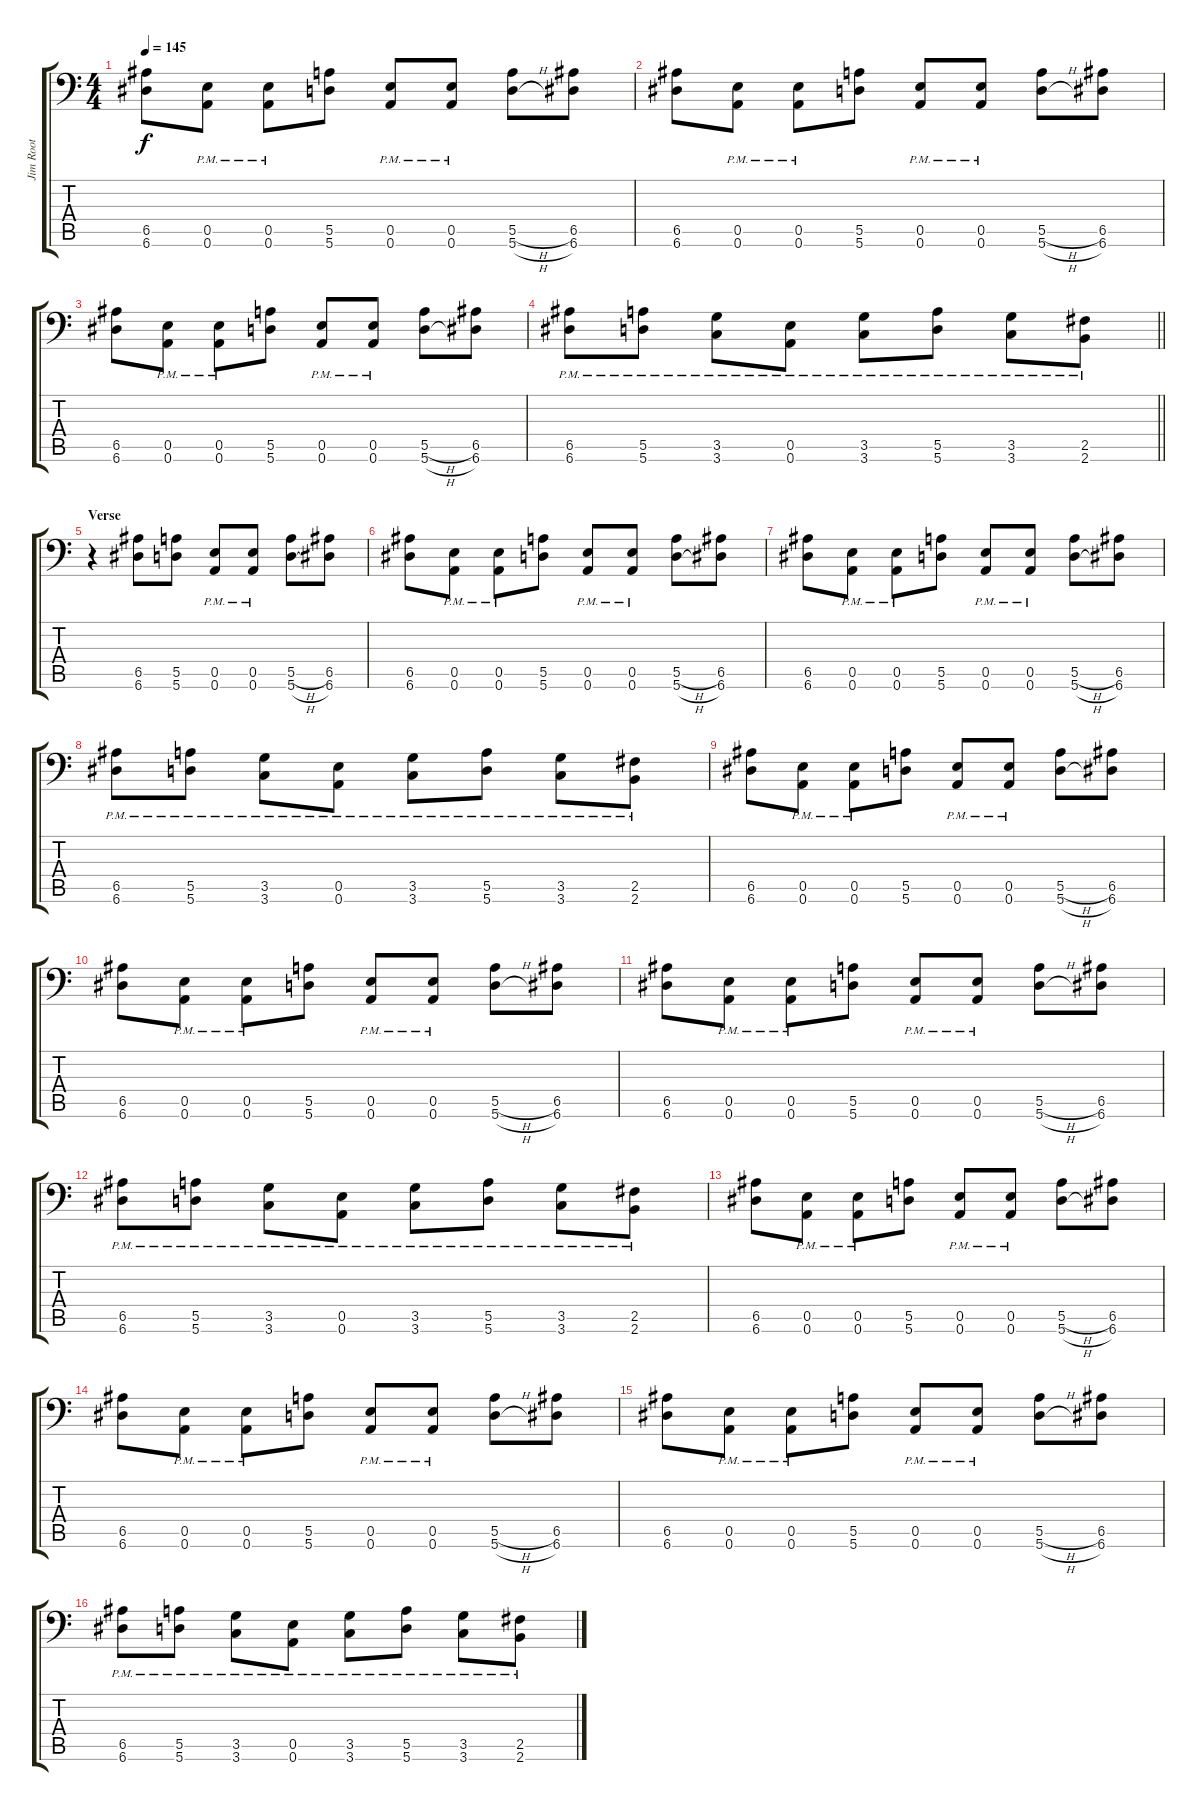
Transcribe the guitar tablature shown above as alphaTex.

\track ("Jim Root" "Jim Root") {instrument distortionguitar}
\staff {score tabs}
\tuning (B3 Gb3 D3 A2 E2 A1) {hide}
\ts (4 4)
\tempo 145
\clef f4
\ks c
(6.5 6.6).8{dy f} (0.5{pm} 0.6{pm}).8 (0.5{pm} 0.6{pm}).8 (5.5 5.6).8 (0.5{pm} 0.6{pm}).8 (0.5{pm} 0.6{pm}).8 (5.5{h} 5.6{h}).8 (6.5 6.6).8 |
(6.5 6.6).8 (0.5{pm} 0.6{pm}).8 (0.5{pm} 0.6{pm}).8 (5.5 5.6).8 (0.5{pm} 0.6{pm}).8 (0.5{pm} 0.6{pm}).8 (5.5{h} 5.6{h}).8 (6.5 6.6).8 |
(6.5 6.6).8 (0.5{pm} 0.6{pm}).8 (0.5{pm} 0.6{pm}).8 (5.5 5.6).8 (0.5{pm} 0.6{pm}).8 (0.5{pm} 0.6{pm}).8 (5.5{h} 5.6{h}).8 (6.5 6.6).8 |
\barLineRight lightlight
(6.5{pm} 6.6{pm}).8 (5.5{pm} 5.6{pm}).8 (3.5{pm} 3.6{pm}).8 (0.5{pm} 0.6{pm}).8 (3.5{pm} 3.6{pm}).8 (5.5{pm} 5.6{pm}).8 (3.5{pm} 3.6{pm}).8 (2.5{pm} 2.6{pm}).8 |
\section ("" "Verse")
r.4 (6.5 6.6).8 (5.5 5.6).8 (0.5{pm} 0.6{pm}).8 (0.5{pm} 0.6{pm}).8 (5.5{h} 5.6{h}).8 (6.5 6.6).8 |
(6.5 6.6).8 (0.5{pm} 0.6{pm}).8 (0.5{pm} 0.6{pm}).8 (5.5 5.6).8 (0.5{pm} 0.6{pm}).8 (0.5{pm} 0.6{pm}).8 (5.5{h} 5.6{h}).8 (6.5 6.6).8 |
(6.5 6.6).8 (0.5{pm} 0.6{pm}).8 (0.5{pm} 0.6{pm}).8 (5.5 5.6).8 (0.5{pm} 0.6{pm}).8 (0.5{pm} 0.6{pm}).8 (5.5{h} 5.6{h}).8 (6.5 6.6).8 |
(6.5{pm} 6.6{pm}).8 (5.5{pm} 5.6{pm}).8 (3.5{pm} 3.6{pm}).8 (0.5{pm} 0.6{pm}).8 (3.5{pm} 3.6{pm}).8 (5.5{pm} 5.6{pm}).8 (3.5{pm} 3.6{pm}).8 (2.5{pm} 2.6{pm}).8 |
(6.5 6.6).8 (0.5{pm} 0.6{pm}).8 (0.5{pm} 0.6{pm}).8 (5.5 5.6).8 (0.5{pm} 0.6{pm}).8 (0.5{pm} 0.6{pm}).8 (5.5{h} 5.6{h}).8 (6.5 6.6).8 |
(6.5 6.6).8 (0.5{pm} 0.6{pm}).8 (0.5{pm} 0.6{pm}).8 (5.5 5.6).8 (0.5{pm} 0.6{pm}).8 (0.5{pm} 0.6{pm}).8 (5.5{h} 5.6{h}).8 (6.5 6.6).8 |
(6.5 6.6).8 (0.5{pm} 0.6{pm}).8 (0.5{pm} 0.6{pm}).8 (5.5 5.6).8 (0.5{pm} 0.6{pm}).8 (0.5{pm} 0.6{pm}).8 (5.5{h} 5.6{h}).8 (6.5 6.6).8 |
(6.5{pm} 6.6{pm}).8 (5.5{pm} 5.6{pm}).8 (3.5{pm} 3.6{pm}).8 (0.5{pm} 0.6{pm}).8 (3.5{pm} 3.6{pm}).8 (5.5{pm} 5.6{pm}).8 (3.5{pm} 3.6{pm}).8 (2.5{pm} 2.6{pm}).8 |
(6.5 6.6).8 (0.5{pm} 0.6{pm}).8 (0.5{pm} 0.6{pm}).8 (5.5 5.6).8 (0.5{pm} 0.6{pm}).8 (0.5{pm} 0.6{pm}).8 (5.5{h} 5.6{h}).8 (6.5 6.6).8 |
(6.5 6.6).8 (0.5{pm} 0.6{pm}).8 (0.5{pm} 0.6{pm}).8 (5.5 5.6).8 (0.5{pm} 0.6{pm}).8 (0.5{pm} 0.6{pm}).8 (5.5{h} 5.6{h}).8 (6.5 6.6).8 |
(6.5 6.6).8 (0.5{pm} 0.6{pm}).8 (0.5{pm} 0.6{pm}).8 (5.5 5.6).8 (0.5{pm} 0.6{pm}).8 (0.5{pm} 0.6{pm}).8 (5.5{h} 5.6{h}).8 (6.5 6.6).8 |
(6.5{pm} 6.6{pm}).8 (5.5{pm} 5.6{pm}).8 (3.5{pm} 3.6{pm}).8 (0.5{pm} 0.6{pm}).8 (3.5{pm} 3.6{pm}).8 (5.5{pm} 5.6{pm}).8 (3.5{pm} 3.6{pm}).8 (2.5{pm} 2.6{pm}).8
